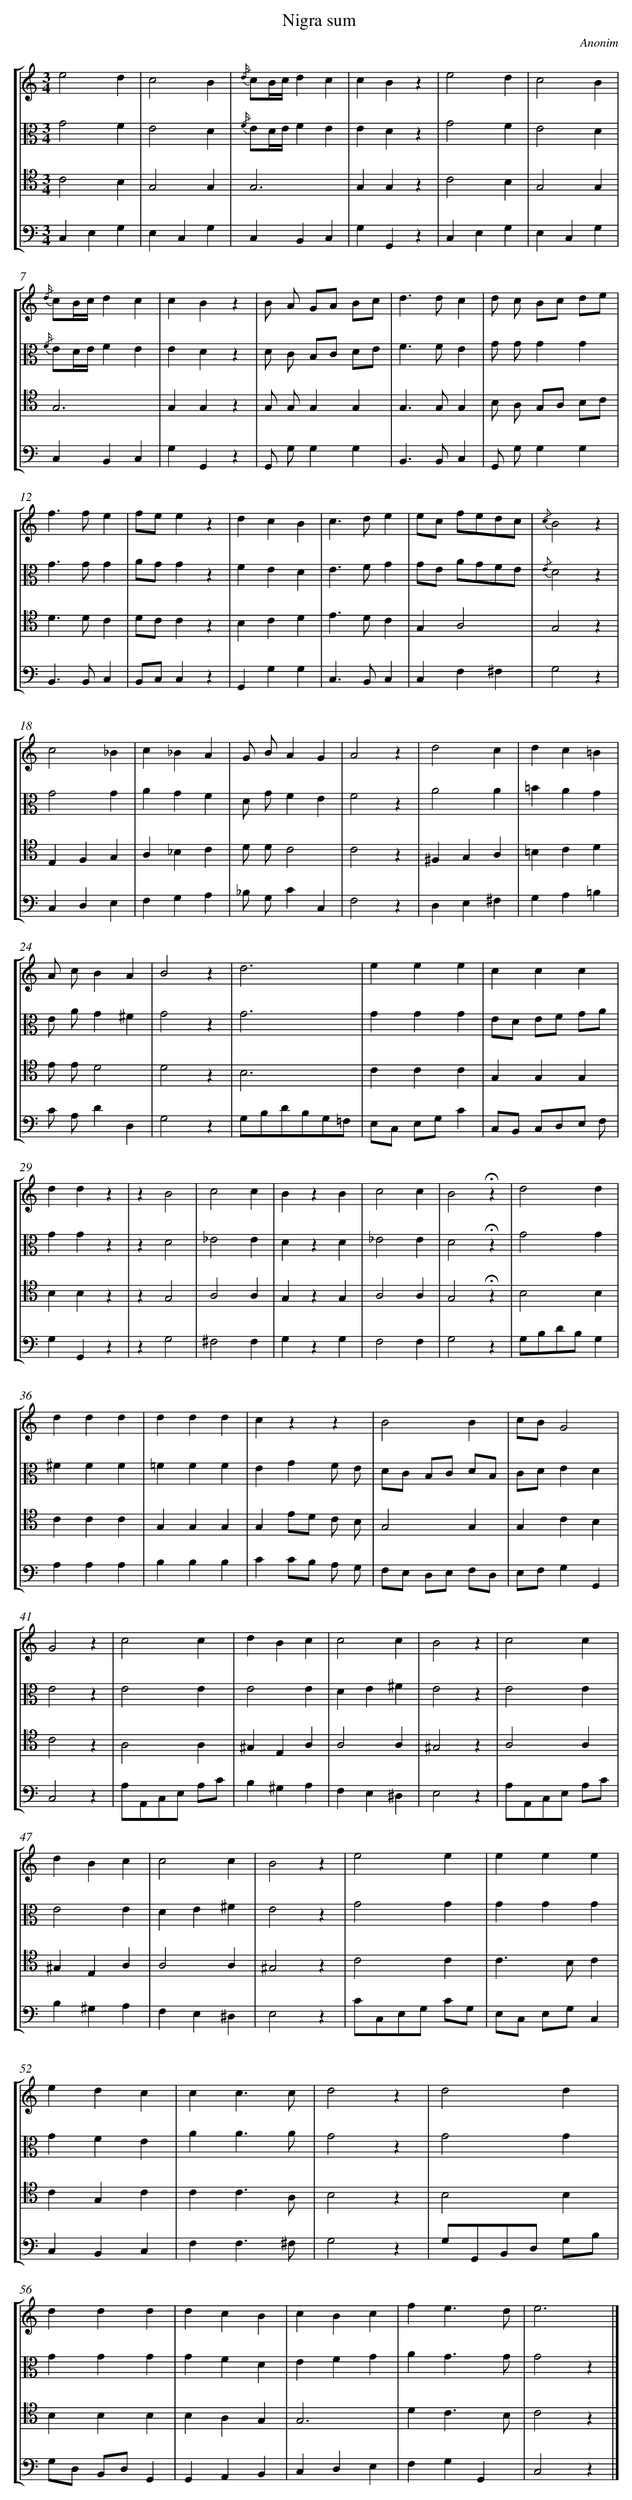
X:1
T: Nigra sum
C: Anonim
L: 1/4
M: 3/4
%%staves [1 2 3 4]
V: 1
V: 2 clef=alto
V: 3 clef=tenor
V: 4 clef=bass
K: C
[V:1] e2d |
[V:2] G2F |
[V:3] C2B, |
[V:4] C,E,G, |
[V:1] c2B |
[V:2] E2D |
[V:3] G,2G, |
[V:4] E,C,G, |
[V:1] {/d/} c/B//c//dc |
[V:2] {/F/} E/D//E//FE |
[V:3] G,3 |
[V:4] C,B,,C, |
[V:1] cBz |
[V:2] EDz |
[V:3] G,G,z |
[V:4] G,G,,z |
[V:1] e2d |
[V:2] G2F |
[V:3] C2B, |
[V:4] C,E,G, |
[V:1] c2B |
[V:2] E2D |
[V:3] G,2G, |
[V:4] E,C,G, |
[V:1] {/d/} c/B//c//dc |
[V:2] {/F/} E/D//E//FE |
[V:3] G,3 |
[V:4] C,B,,C, |
[V:1] cBz |
[V:2] EDz |
[V:3] G,G,z |
[V:4] G,G,,z |
[V:1] B/ A/ G/A/ B/c/ |
[V:2] D/ C/ B,/C/ D/E/ |
[V:3] G,/ G,/G,G, |
[V:4] G,,/ G,/G,G, |
[V:1] d>dc |
[V:2] F>FE |
[V:3] G,>G,G, |
[V:4] B,,>B,,C, |
[V:1] d/ c/ B/c/ d/e/ |
[V:2] G/ G/GG |
[V:3] B,/ A,/ G,/A,/ B,/C/ |
[V:4] G,,/ G,/G,G, |
[V:1] f>fe |
[V:2] G>GG |
[V:3] D>DC |
[V:4] B,,>B,,C, |
[V:1] f/e/ez |
[V:2] A/G/Gz |
[V:3] D/C/Cz |
[V:4] B,,/C,/C,z |
[V:1] dcB |
[V:2] FED |
[V:3] B,CD |
[V:4] G,,G,G, |
[V:1] c>de |
[V:2] E>FG |
[V:3] E>DC |
[V:4] C,>B,,C, |
[V:1] e/c/ f/e/d/c/ |
[V:2] G/E/ A/G/F/E/ |
[V:3] G,A,2 |
[V:4] C,F,^F, |
[V:1] {/c}B2z |
[V:2] {/E}D2z |
[V:3] G,2z |
[V:4] G,2z |
[V:1] c2_B |
[V:2] G2G |
[V:3] E,F,G, |
[V:4] C,D,E, |
[V:1] c_BA |
[V:2] AGF |
[V:3] A,_B,C |
[V:4] F,G,A, |
[V:1] G/ B/AG |
[V:2] D/ G/FE |
[V:3] D/ D/C2 |
[V:4] _B,/ G,/CC, |
[V:1] A2z |
[V:2] F2z |
[V:3] C2z |
[V:4] F,2z |
[V:1] d2c |
[V:2] A2A |
[V:3] ^F,G,A, |
[V:4] D,E,^F, |
[V:1] dc=B |
[V:2] =BAG |
[V:3] =B,CD |
[V:4] G,A,=B, |
[V:1] A/ c/BA |
[V:2] E/ A/G^F |
[V:3] E/ E/D2 |
[V:4] C/ A,/DD, |
[V:1] B2z |
[V:2] G2z |
[V:3] D2z |
[V:4] G,2z |
[V:1] d3 |
[V:2] G3 |
[V:3] B,3 |
[V:4] G,/B,/D/B,/G,/=F,/ |
[V:1] eee |
[V:2] GGG |
[V:3] CCC |
[V:4] E,/C,/ E,/G,/C |
[V:1] ccc |
[V:2] E/D/ E/F/ G/A/ |
[V:3] G,G,G, |
[V:4] C,/B,,/ C,/D,/E,/ F,/ |
[V:1] ddz |
[V:2] GGz |
[V:3] B,B,z |
[V:4] G,G,,z |
[V:1] zB2 |
[V:2] zD2 |
[V:3] zG,2 |
[V:4] zG,2 |
[V:1] c2c |
[V:2] _E2E |
[V:3] A,2A, |
[V:4] ^F,2F, |
[V:1] BzB |
[V:2] DzD |
[V:3] G,zG, |
[V:4] G,zG, |
[V:1] c2c |
[V:2] _E2E |
[V:3] A,2A, |
[V:4] F,2F, |
[V:1] B2!fermata!z |
[V:2] D2!fermata!z |
[V:3] G,2!fermata!z |
[V:4] G,2z |
[V:1] d2d |
[V:2] G2G |
[V:3] B,2B, |
[V:4] G,/B,/D/B,/G, |
[V:1] ddd |
[V:2] ^FFF |
[V:3] CCC |
[V:4] A,A,A, |
[V:1] ddd |
[V:2] =FFF |
[V:3] G,G,G, |
[V:4] B,B,B, |
[V:1] czz |
[V:2] EGF/ E/ |
[V:3] G,E/D/ C/ B,/ |
[V:4] CC/B,/ A,/ G,/ |
[V:1] B2B |
[V:2] D/C/ B,/C/ D/B,/ |
[V:3] G,2G, |
[V:4] F,/E,/ D,/E,/ F,/D,/ |
[V:1] c/B/G2 |
[V:2] C/D/ED |
[V:3] G,CB, |
[V:4] E,/F,/G,G,, |
[V:1] G2z |
[V:2] E2z |
[V:3] C2z |
[V:4] C,2z |
[V:1] c2c |
[V:2] E2E |
[V:3] A,2A, |
[V:4] A,/A,,/C,/E,/ A,/C/ |
[V:1] dBc |
[V:2] E2E |
[V:3] ^G,E,A, |
[V:4] B,^G,A, |
[V:1] c2c |
[V:2] DE^F |
[V:3] A,2A, |
[V:4] F,E,^D, |
[V:1] B2z |
[V:2] E2z |
[V:3] ^G,2z |
[V:4] E,2z |
[V:1] c2c |
[V:2] E2E |
[V:3] A,2A, |
[V:4] A,/A,,/C,/E,/ A,/C/ |
[V:1] dBc |
[V:2] E2E |
[V:3] ^G,E,A, |
[V:4] B,^G,A, |
[V:1] c2c |
[V:2] DE^F |
[V:3] A,2A, |
[V:4] F,E,^D, |
[V:1] B2z |
[V:2] E2z |
[V:3] ^G,2z |
[V:4] E,2z |
[V:1] e2e |
[V:2] G2G |
[V:3] C2C |
[V:4] C/C,/E,/G,/ C/G,/ |
[V:1] eee |
[V:2] GGG |
[V:3] C>B,C |
[V:4] E,/C,/ E,/G,/C, |
[V:1] edc |
[V:2] GFE |
[V:3] CG,C |
[V:4] C,B,,C, |
[V:1] cc3/c/ |
[V:2] AA3/A/ |
[V:3] CC3/A,/ |
[V:4] F,F,3/^F,/ |
[V:1] d2z |
[V:2] G2z |
[V:3] B,2z |
[V:4] G,2z |
[V:1] d2d |
[V:2] G2G |
[V:3] B,2B, |
[V:4] G,/G,,/B,,/D,/ G,/B,/ |
[V:1] ddd |
[V:2] GGG |
[V:3] B,B,B, |
[V:4] G,/D,/ B,,/D,/G,, |
[V:1] dcB |
[V:2] GFD |
[V:3] B,A,G, |
[V:4] G,,A,,B,, |
[V:1] cBc |
[V:2] EFG |
[V:3] G,3 |
[V:4] C,D,E, |
[V:1] fe3/d/ |
[V:2] AG3/G/ |
[V:3] DC3/B,/ |
[V:4] F,G,G,, |
[V:1] e3 |]
[V:2] G2z |]
[V:3] C2z |]
[V:4] C,2z |]
